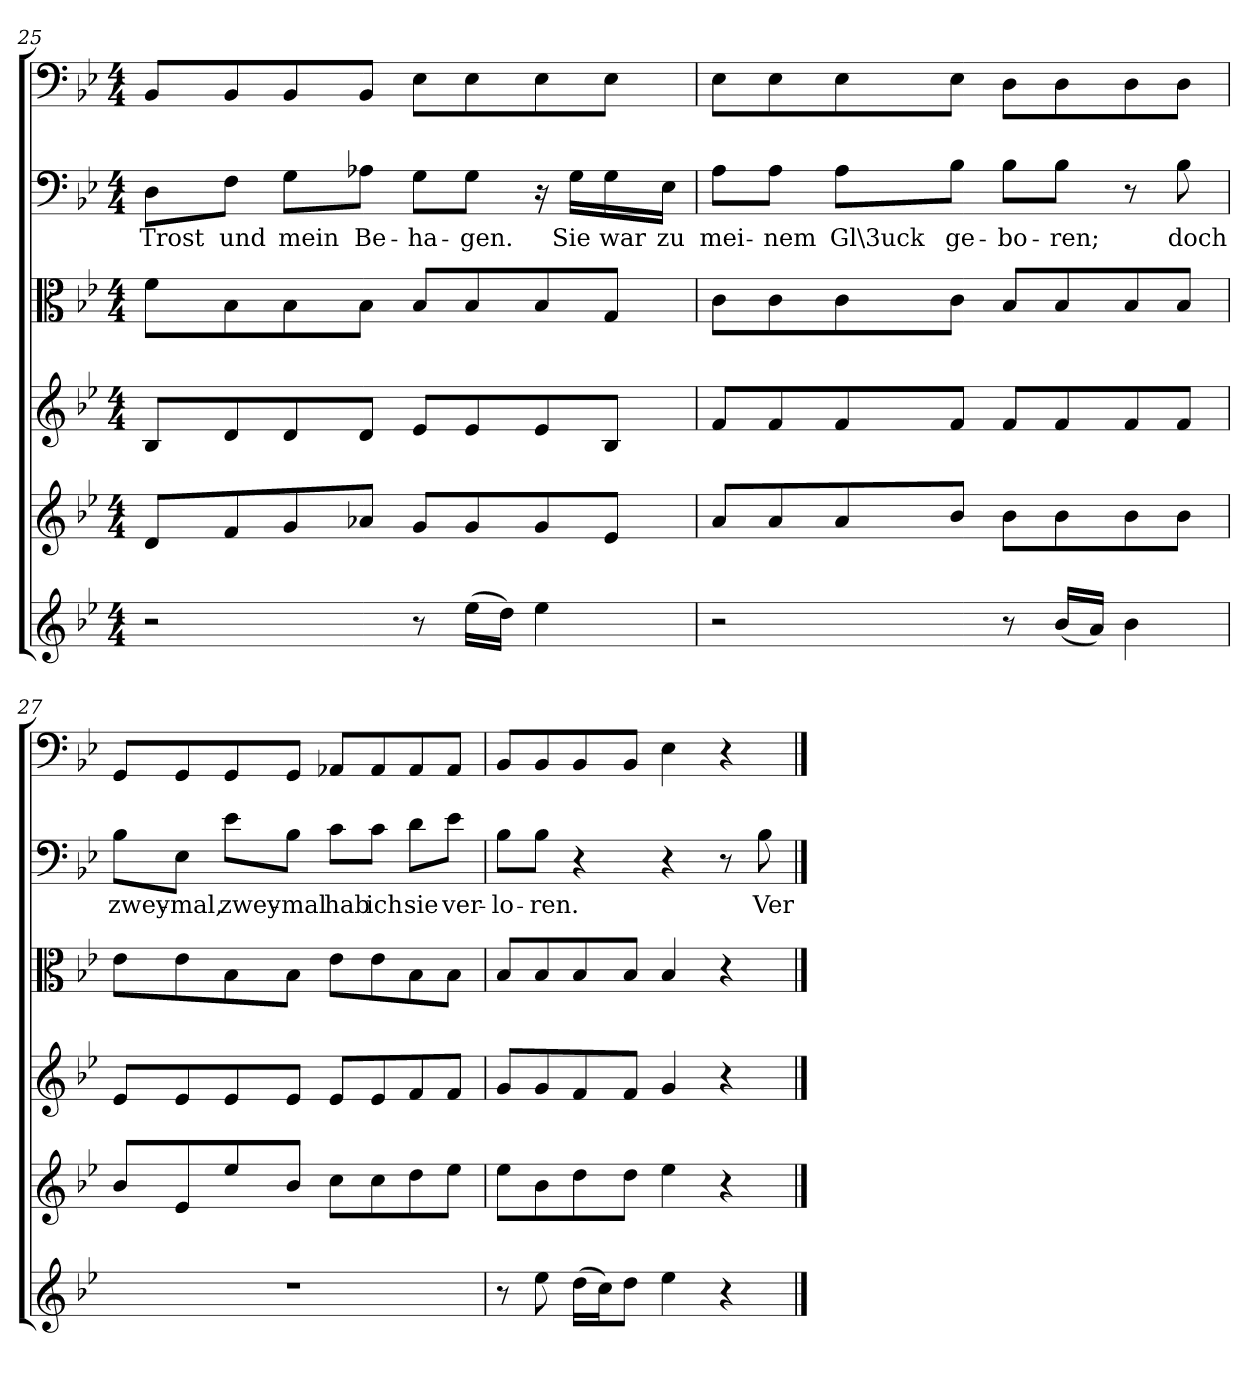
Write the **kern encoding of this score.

**kern	**kern	**kern	**kern	**kern	**text	**kern
*part6	*part5	*part4	*part3	*part2	*part2	*part1
*staff6	*staff5	*staff4	*staff3	*staff2	*staff2	*staff1
*clefG2	*clefG2	*clefG2	*clefC3	*clefF4	*	*clefF4
*k[b-e-]	*k[b-e-]	*k[b-e-]	*k[b-e-]	*k[b-e-]	*	*k[b-e-]
*B-:	*B-:	*B-:	*B-:	*B-:	*	*B-:
*M4/4	*M4/4	*M4/4	*M4/4	*M4/4	*	*M4/4
=25	=25	=25	=25	=25	=25	=25
2r	8d"/L	8B-"/L	8f"\L	8D"\L	Trost	8BB-"/L
.	8f"/	8d"/	8B-"\	8F"\J	und	8BB-"/
.	8g"/	8d"/	8B-"\	8G"\L	mein	8BB-"/
.	8a-X"/J	8d"/J	8B-"\J	8A-X"\J	Be-	8BB-"/J
8r	8g"/L	8e-"/L	8B-"/L	8G"\L	-ha-	8E-"\L
(16ee-\LL	8g"/	8e-"/	8B-"/	8G"\J	-gen.	8E-"\
16dd\JJ)	.	.	.	.	.	.
4ee-\	8g"/	8e-"/	8B-"/	16r	.	8E-"\
.	.	.	.	16G"\LL	Sie	.
.	8e-"/J	8B-"/J	8G"/J	16G"\	war	8E-"\J
.	.	.	.	16E-"\JJ	zu	.
=26	=26	=26	=26	=26	=26	=26
2r	8a"/L	8f"/L	8c"\L	8A"\L	mei-	8E-"\L
.	8a"/	8f"/	8c"\	8A"\J	-nem	8E-"\
.	8a"/	8f"/	8c"\	8A"\L	Gl\3uck	8E-"\
.	8b-"/J	8f"/J	8c"\J	8B-"\J	ge-	8E-"\J
8r	8b-"\L	8f"/L	8B-"/L	8B-"\L	-bo-	8D"\L
(16b-/LL	8b-"\	8f"/	8B-"/	8B-"\J	-ren;	8D"\
16a/JJ)	.	.	.	.	.	.
4b-\	8b-"\	8f"/	8B-"/	8r	.	8D"\
.	8b-"\J	8f"/J	8B-"/J	8B-"\	doch	8D"\J
=27	=27	=27	=27	=27	=27	=27
1r	8b-"/L	8e-"/L	8e-"\L	8B-"\L	zwey-	8GG"/L
.	8e-"/	8e-"/	8e-"\	8E-"\J	-mal,	8GG"/
.	8ee-"/	8e-"/	8B-"\	8e-"\L	zwey-	8GG"/
.	8b-"/J	8e-"/J	8B-"\J	8B-"\J	-mal	8GG"/J
.	8cc"\L	8e-"/L	8e-"\L	8c"\L	hab	8AA-X"/L
.	8cc"\	8e-"/	8e-"\	8c"\J	ich	8AA-"/
.	8dd"\	8f"/	8B-"\	8d"\L	sie	8AA-"/
.	8ee-"\J	8f"/J	8B-"\J	8e-"\J	ver-	8AA-"/J
=28	=28	=28	=28	=28	=28	=28
8r	8ee-"\L	8g"/L	8B-"/L	8B-"\L	-lo-	8BB-"/L
8ee-\	8b-"\	8g"/	8B-"/	8B-"\J	-ren.	8BB-"/
(16dd\LL	8dd"\	8f"/	8B-"/	4r	.	8BB-"/
16cc\J)	.	.	.	.	.	.
8dd\J	8dd"\J	8f"/J	8B-"/J	.	.	8BB-"/J
4ee-\	4ee-"\	4g"/	4B-"/	4r	.	4E-"\
4r	4r	4r	4r	8r	.	4r
.	.	.	.	8B-"\	Ver-	.
==	==	==	==	==	==	==
*-	*-	*-	*-	*-	*-	*-
